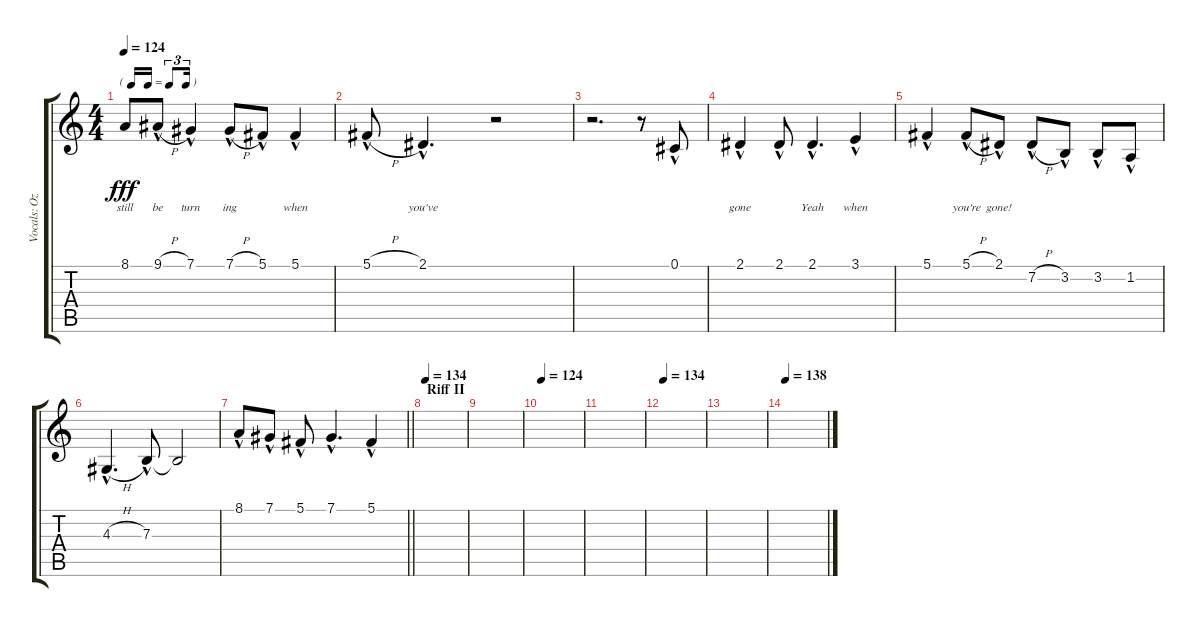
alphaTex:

\track ("Vocals: Ozzy" "Vocals: Oz") {instrument lead2sawtooth}
\staff {score tabs}
\tuning (Db4 Ab3 E3 B2 Gb2 Db2) {hide}
\ts (4 4)
\tf triplet16th
\tempo 124
\clef g2
\ks c
8.1{t}.8{lyrics (0 "still") lyrics (1 "") lyrics (2 "") lyrics (3 "") lyrics (4 "") dy fff} 9.1{h hac}.8{lyrics (0 "be") lyrics (1 "") lyrics (2 "") lyrics (3 "") lyrics (4 "")} 7.1{hac}.4{lyrics (0 "turn") lyrics (1 "") lyrics (2 "") lyrics (3 "") lyrics (4 "")} 7.1{h hac}.8{lyrics (0 "ing") lyrics (1 "") lyrics (2 "") lyrics (3 "") lyrics (4 "")} 5.1{hac}.8{lyrics (0 "") lyrics (1 "") lyrics (2 "") lyrics (3 "") lyrics (4 "")} 5.1{hac}.4{lyrics (0 "when") lyrics (1 "") lyrics (2 "") lyrics (3 "") lyrics (4 "")} |
5.1{h hac}.8{lyrics (0 "") lyrics (1 "") lyrics (2 "") lyrics (3 "") lyrics (4 "")} 2.1{hac}.4{d lyrics (0 "you've") lyrics (1 "") lyrics (2 "") lyrics (3 "") lyrics (4 "")} r.2 |
r.2{d} r.8 0.1{hac}.8{lyrics (0 "") lyrics (1 "") lyrics (2 "") lyrics (3 "") lyrics (4 "")} |
2.1{hac}.4{lyrics (0 "gone") lyrics (1 "") lyrics (2 "") lyrics (3 "") lyrics (4 "")} 2.1{hac}.8{lyrics (0 "") lyrics (1 "") lyrics (2 "") lyrics (3 "") lyrics (4 "")} 2.1{hac}.4{d lyrics (0 "Yeah") lyrics (1 "") lyrics (2 "") lyrics (3 "") lyrics (4 "")} 3.1{hac}.4{lyrics (0 "when") lyrics (1 "") lyrics (2 "") lyrics (3 "") lyrics (4 "")} |
5.1{hac}.4{lyrics (0 "") lyrics (1 "") lyrics (2 "") lyrics (3 "") lyrics (4 "")} 5.1{h hac}.8{lyrics (0 "you're") lyrics (1 "") lyrics (2 "") lyrics (3 "") lyrics (4 "")} 2.1{hac}.8{lyrics (0 "gone!") lyrics (1 "") lyrics (2 "") lyrics (3 "") lyrics (4 "")} 7.2{h hac}.8 3.2{hac}.8 3.2{hac}.8 1.2{hac}.8 |
4.3{h hac}.4{d} 7.3{hac}.8 7.3{t}.2 |
\barLineRight lightlight
8.1{hac}.8 7.1{hac}.8 5.1{hac}.8 7.1{hac}.4{d} 5.1{hac}.4 |
\section ("" "Riff II")
\tempo 134
|
|
\tempo 124
|
|
\tempo 134
|
|
\tempo 138
